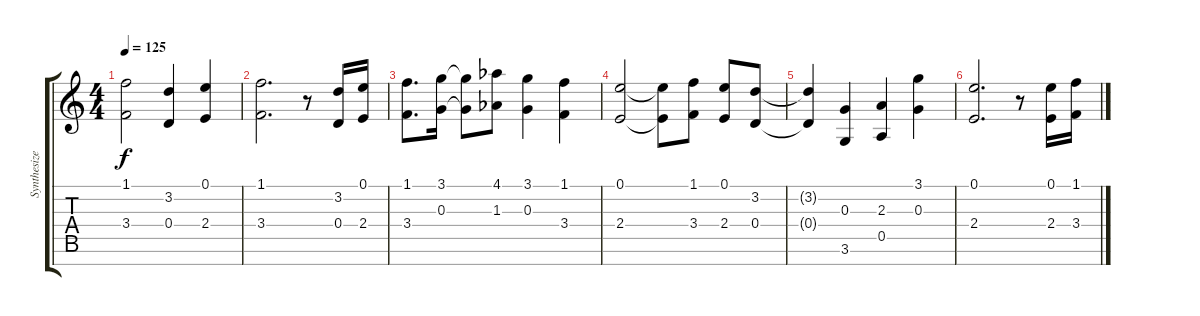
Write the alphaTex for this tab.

\track ("Synthesizer I" "Synthesize") {instrument fx5brightness}
\staff {score tabs}
\tuning (E5 B4 G4 D4 A3 E3 B2) {hide}
\ts (4 4)
\tempo 125
\clef g2
\ks c
(1.1{t} 3.4{t}).2{dy f} (3.2 0.4).4 (0.1 2.4).4 |
(1.1 3.4).2{d} r.8 (3.2 0.4).16 (0.1 2.4).16 |
(1.1 3.4).8{d volume 0} (3.1 0.3).16 (3.1{t} 0.3{t}).8 (4.1{acc b} 1.3{acc b}).8 (3.1 0.3).4 (1.1 3.4).4 |
(0.1 2.4).2 (0.1{t} 2.4{t}).8 (1.1 3.4).8 (0.1 2.4).8 (3.2 0.4).8 |
(3.2{t} 0.4{t}).4 (0.3 3.6).4 (2.3 0.5).4 (3.1 0.3).4 |
(0.1 2.4).2{d} r.8 (0.1 2.4).16 (1.1 3.4).16
